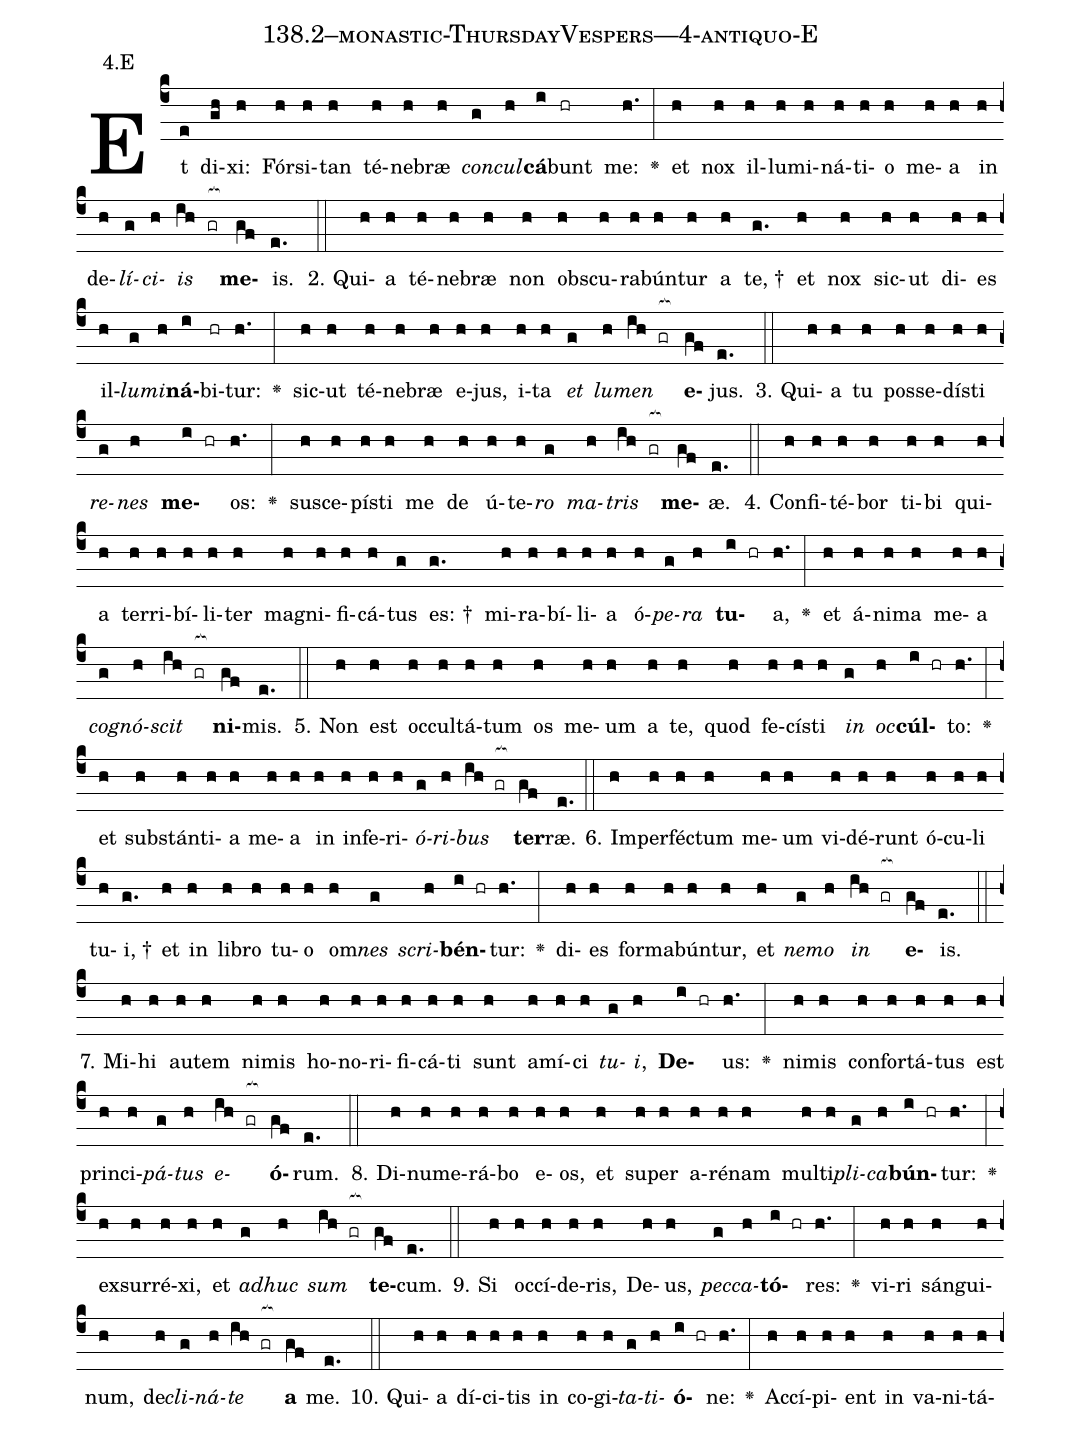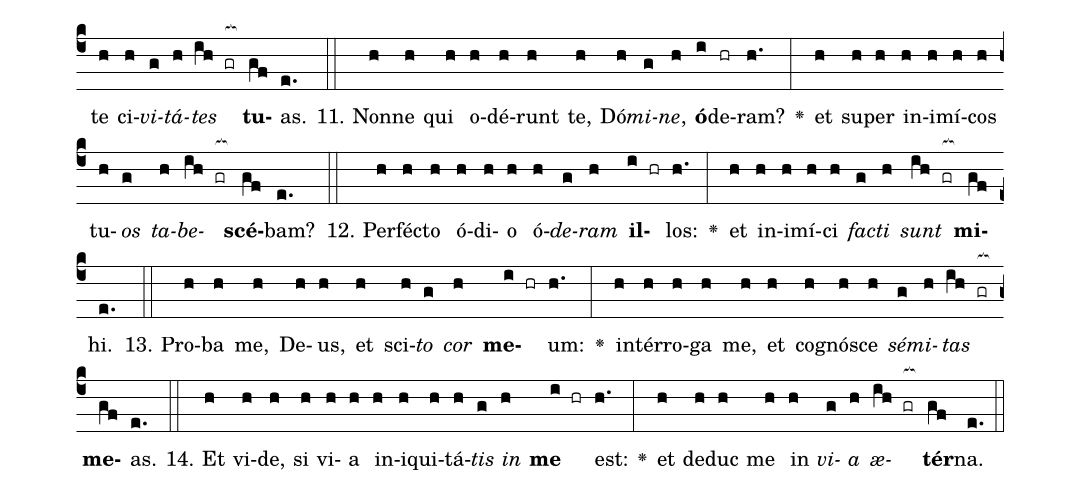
name: 138.2--monastic-ThursdayVespers---4-antiquo-E;
annotation: 4.E;
%%
(c4)Et(e) di(gh)xi:(h) Fór(h)si(h)tan(h) té(h)ne(h)bræ(h) <i>con</i>(g)<i>cul</i>(h)<b>cá</b>(i)bunt(hr) me:(h.) <v>\greheightstar</v>(:) et(h) nox(h) il(h)lu(h)mi(h)ná(h)ti(h)o(h) me(h)a(h) in(h) de(h)<i>lí</i>(g)<i>ci</i>(h)<i>is</i>(ih gr[ocb:1{]) <b>me</b>(gf[ocb:0}])is.(e.) (::)
2. Qui(h)a(h) té(h)ne(h)bræ(h) non(h) obs(h)cu(h)ra(h)bún(h)tur(h) a(h) te, †(g.) et(h) nox(h) sic(h)ut(h) di(h)es(h) il(h)<i>lu</i>(g)<i>mi</i>(h)<b>ná</b>(i)bi(hr)tur:(h.) <v>\greheightstar</v>(:) sic(h)ut(h) té(h)ne(h)bræ(h) e(h)jus,(h) i(h)ta(h) <i>et</i>(g) <i>lu</i>(h)<i>men</i>(ih gr[ocb:1{]) <b>e</b>(gf[ocb:0}])jus.(e.) (::)
3. Qui(h)a(h) tu(h) pos(h)se(h)dís(h)ti(h) <i>re</i>(g)<i>nes</i>(h) <b>me</b>(i hr)os:(h.) <v>\greheightstar</v>(:) su(h)sce(h)pís(h)ti(h) me(h) de(h) ú(h)te(h)<i>ro</i>(g) <i>ma</i>(h)<i>tris</i>(ih gr[ocb:1{]) <b>me</b>(gf[ocb:0}])æ.(e.) (::)
4. Con(h)fi(h)té(h)bor(h) ti(h)bi(h) qui(h)a(h) ter(h)ri(h)bí(h)li(h)ter(h) ma(h)gni(h)fi(h)cá(h)tus(g) es: †(g.) mi(h)ra(h)bí(h)li(h)a(h) ó(h)<i>pe</i>(g)<i>ra</i>(h) <b>tu</b>(i hr)a,(h.) <v>\greheightstar</v>(:) et(h) á(h)ni(h)ma(h) me(h)a(h) <i>co</i>(g)<i>gnó</i>(h)<i>scit</i>(ih gr[ocb:1{]) <b>ni</b>(gf[ocb:0}])mis.(e.) (::)
5. Non(h) est(h) oc(h)cul(h)tá(h)tum(h) os(h) me(h)um(h) a(h) te,(h) quod(h) fe(h)cís(h)ti(h) <i>in</i>(g) <i>oc</i>(h)<b>cúl</b>(i hr)to:(h.) <v>\greheightstar</v>(:) et(h) sub(h)stán(h)ti(h)a(h) me(h)a(h) in(h) in(h)fe(h)ri(h)<i>ó</i>(g)<i>ri</i>(h)<i>bus</i>(ih gr[ocb:1{]) <b>ter</b>(gf[ocb:0}])ræ.(e.) (::)
6. Im(h)per(h)féc(h)tum(h) me(h)um(h) vi(h)dé(h)runt(h) ó(h)cu(h)li(h) tu(h)i, †(g.) et(h) in(h) li(h)bro(h) tu(h)o(h) om(h)<i>nes</i>(g) <i>scri</i>(h)<b>bén</b>(i hr)tur:(h.) <v>\greheightstar</v>(:) di(h)es(h) for(h)ma(h)bún(h)tur,(h) et(h) <i>ne</i>(g)<i>mo</i>(h) <i>in</i>(ih gr[ocb:1{]) <b>e</b>(gf[ocb:0}])is.(e.) (::)
7. Mi(h)hi(h) au(h)tem(h) ni(h)mis(h) ho(h)no(h)ri(h)fi(h)cá(h)ti(h) sunt(h) a(h)mí(h)ci(h) <i>tu</i>(g)<i>i</i>,(h) <b>De</b>(i hr)us:(h.) <v>\greheightstar</v>(:) ni(h)mis(h) con(h)for(h)tá(h)tus(h) est(h) prin(h)ci(h)<i>pá</i>(g)<i>tus</i>(h) <i>e</i>(ih gr[ocb:1{])<b>ó</b>(gf[ocb:0}])rum.(e.) (::)
8. Di(h)nu(h)me(h)rá(h)bo(h) e(h)os,(h) et(h) su(h)per(h) a(h)ré(h)nam(h) mul(h)ti(h)<i>pli</i>(g)<i>ca</i>(h)<b>bún</b>(i hr)tur:(h.) <v>\greheightstar</v>(:) ex(h)sur(h)ré(h)xi,(h) et(h) <i>ad</i>(g)<i>huc</i>(h) <i>sum</i>(ih gr[ocb:1{]) <b>te</b>(gf[ocb:0}])cum.(e.) (::)
9. Si(h) oc(h)cí(h)de(h)ris,(h) De(h)us,(h) <i>pec</i>(g)<i>ca</i>(h)<b>tó</b>(i hr)res:(h.) <v>\greheightstar</v>(:) vi(h)ri(h) sán(h)gui(h)num,(h) de(h)<i>cli</i>(g)<i>ná</i>(h)<i>te</i>(ih gr[ocb:1{]) <b>a</b>(gf[ocb:0}]) me.(e.) (::)
10. Qui(h)a(h) dí(h)ci(h)tis(h) in(h) co(h)gi(h)<i>ta</i>(g)<i>ti</i>(h)<b>ó</b>(i hr)ne:(h.) <v>\greheightstar</v>(:) Ac(h)cí(h)pi(h)ent(h) in(h) va(h)ni(h)tá(h)te(h) ci(h)<i>vi</i>(g)<i>tá</i>(h)<i>tes</i>(ih gr[ocb:1{]) <b>tu</b>(gf[ocb:0}])as.(e.) (::)
11. Non(h)ne(h) qui(h) o(h)dé(h)runt(h) te,(h) Dó(h)<i>mi</i>(g)<i>ne</i>,(h) <b>ó</b>(i)de(hr)ram?(h.) <v>\greheightstar</v>(:) et(h) su(h)per(h) in(h)i(h)mí(h)cos(h) tu(h)<i>os</i>(g) <i>ta</i>(h)<i>be</i>(ih gr[ocb:1{])<b>scé</b>(gf[ocb:0}])bam?(e.) (::)
12. Per(h)féc(h)to(h) ó(h)di(h)o(h) ó(h)<i>de</i>(g)<i>ram</i>(h) <b>il</b>(i hr)los:(h.) <v>\greheightstar</v>(:) et(h) in(h)i(h)mí(h)ci(h) <i>fac</i>(g)<i>ti</i>(h) <i>sunt</i>(ih gr[ocb:1{]) <b>mi</b>(gf[ocb:0}])hi.(e.) (::)
13. Pro(h)ba(h) me,(h) De(h)us,(h) et(h) sci(h)<i>to</i>(g) <i>cor</i>(h) <b>me</b>(i hr)um:(h.) <v>\greheightstar</v>(:) in(h)tér(h)ro(h)ga(h) me,(h) et(h) co(h)gnó(h)sce(h) <i>sé</i>(g)<i>mi</i>(h)<i>tas</i>(ih gr[ocb:1{]) <b>me</b>(gf[ocb:0}])as.(e.) (::)
14. Et(h) vi(h)de,(h) si(h) vi(h)a(h) in(h)i(h)qui(h)tá(h)<i>tis</i>(g) <i>in</i>(h) <b>me</b>(i hr) est:(h.) <v>\greheightstar</v>(:) et(h) de(h)duc(h) me(h) in(h) <i>vi</i>(g)<i>a</i>(h) <i>æ</i>(ih gr[ocb:1{])<b>tér</b>(gf[ocb:0}])na.(e.) (::)
